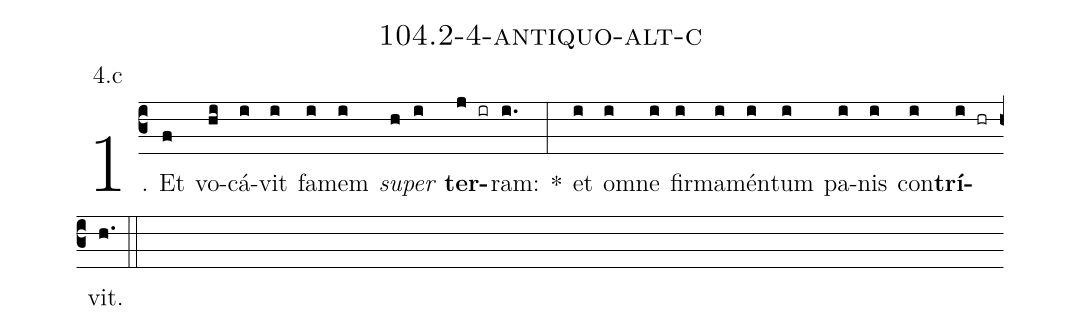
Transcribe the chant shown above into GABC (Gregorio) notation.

name: 104.2-4-antiquo-alt-c;
annotation: 4.c;
%%
(c3)1. Et(f) vo(hi)cá(i)vit(i) fa(i)mem(i) <i>su</i>(h)<i>per</i>(i) <b>ter</b>(j ir)ram:(i.) *(:) et(i) om(i)ne(i) fir(i)ma(i)mén(i)tum(i) pa(i)nis(i) con(i)<b>trí</b>(i hr)vit.(h.) (::)


%E(i) u(i) o(i) u(i) a(i) e.(h.) (::)
